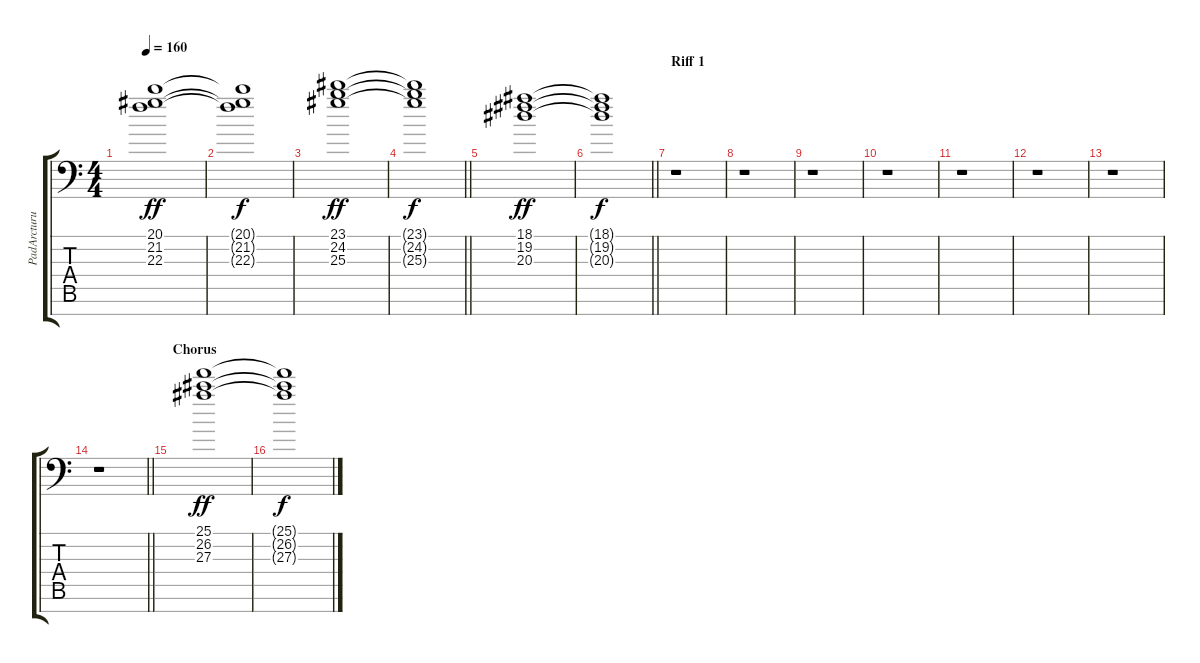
\track ("PadArcturus" "PadArcturu") {instrument pad3polysynth}
\staff {score tabs}
\tuning (E4 B3 G3 D3 A2 E2 C-1) {hide}
\ts (4 4)
\tempo 160
\clef f4
\ks c
(20.1 21.2 22.3).1{dy ff} |
(20.1{t} 21.2{t} 22.3{t}).1{dy f} |
(23.1 24.2 25.3).1{dy ff} |
\barLineRight lightlight
(23.1{t} 24.2{t} 25.3{t}).1{dy f} |
(18.1 19.2 20.3).1{dy ff} |
\barLineRight lightlight
(18.1{t} 19.2{t} 20.3{t}).1{dy f} |
\section ("" "Riff 1")
r.1 |
r.1 |
r.1 |
r.1 |
r.1 |
r.1 |
r.1 |
\barLineRight lightlight
r.1 |
\section ("" "Chorus")
(25.1 26.2 27.3).1{dy ff} |
(25.1{t} 26.2{t} 27.3{t}).1{dy f}
